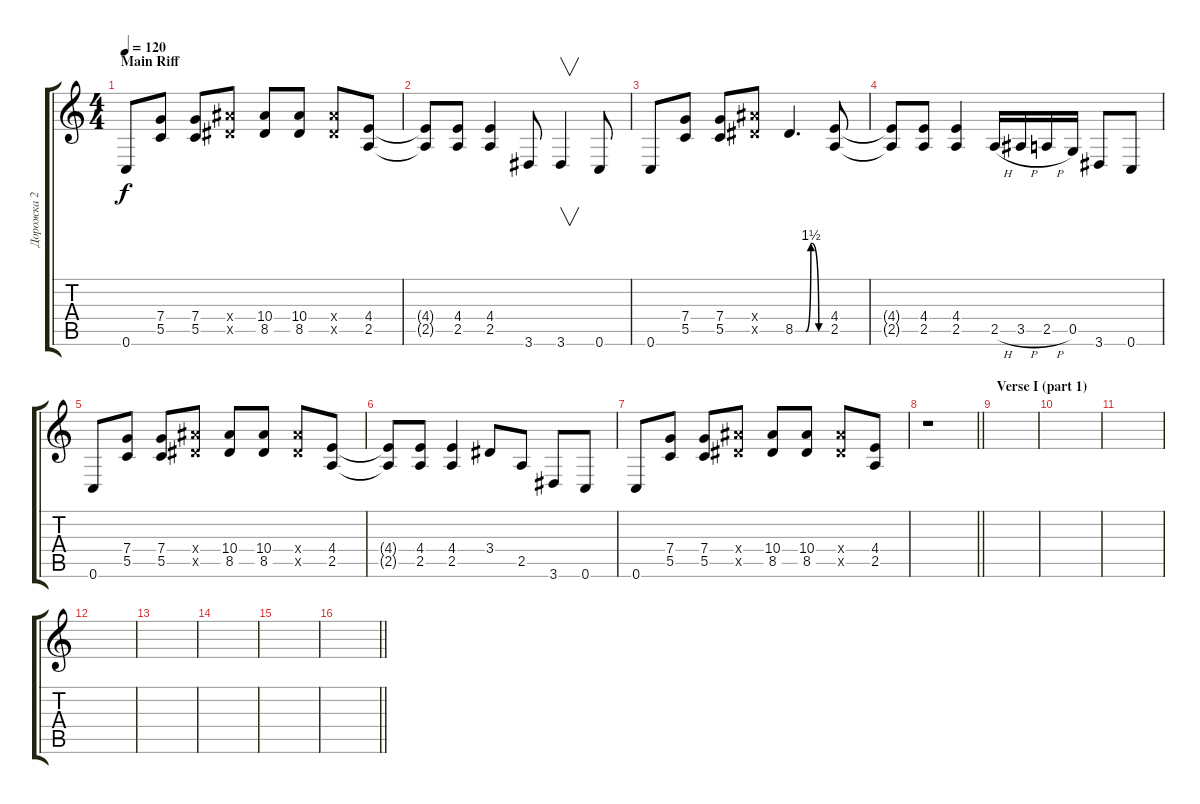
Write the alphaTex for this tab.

\track ("Дорожка 2" "Дорожка 2") {instrument distortionguitar}
\staff {score tabs}
\tuning (D4 A3 F3 C3 G2 C2) {hide}
\ts (4 4)
\section ("" "Main Riff")
\tempo 120
\clef g2
\ks c
0.6.8{dy f} (7.4 5.5).8 (7.4 5.5).8 (10.4{x} 8.5{x}).8 (10.4 8.5).8 (10.4 8.5).8 (10.4{x} 8.5{x}).8 (4.4 2.5).8 |
(4.4{t} 2.5{t}).8 (4.4 2.5).8 (4.4 2.5).4 3.6.8 3.6.4{v} 0.6.8 |
0.6.8 (7.4 5.5).8 (7.4 5.5).8 (10.4{x} 8.5{x}).8 8.5{be (custom 0 0 15 0 20 0 30 6 45 0 60 0)}.4{d} (4.4 2.5).8 |
(4.4{t} 2.5{t}).8 (4.4 2.5).8 (4.4 2.5).4 2.5{h}.16 3.5{h}.16 2.5{h}.16 0.5.16 3.6.8 0.6.8 |
0.6.8 (7.4 5.5).8 (7.4 5.5).8 (10.4{x} 8.5{x}).8 (10.4 8.5).8 (10.4 8.5).8 (10.4{x} 8.5{x}).8 (4.4 2.5).8 |
(4.4{t} 2.5{t}).8 (4.4 2.5).8 (4.4 2.5).4 3.4.8 2.5.8 3.6.8 0.6.8 |
0.6.8 (7.4 5.5).8 (7.4 5.5).8 (10.4{x} 8.5{x}).8 (10.4 8.5).8 (10.4 8.5).8 (10.4{x} 8.5{x}).8 (4.4 2.5).8 |
\barLineRight lightlight
r.1 |
\section ("" "Verse I (part 1)")
|
|
|
|
|
|
|
\barLineRight lightlight
